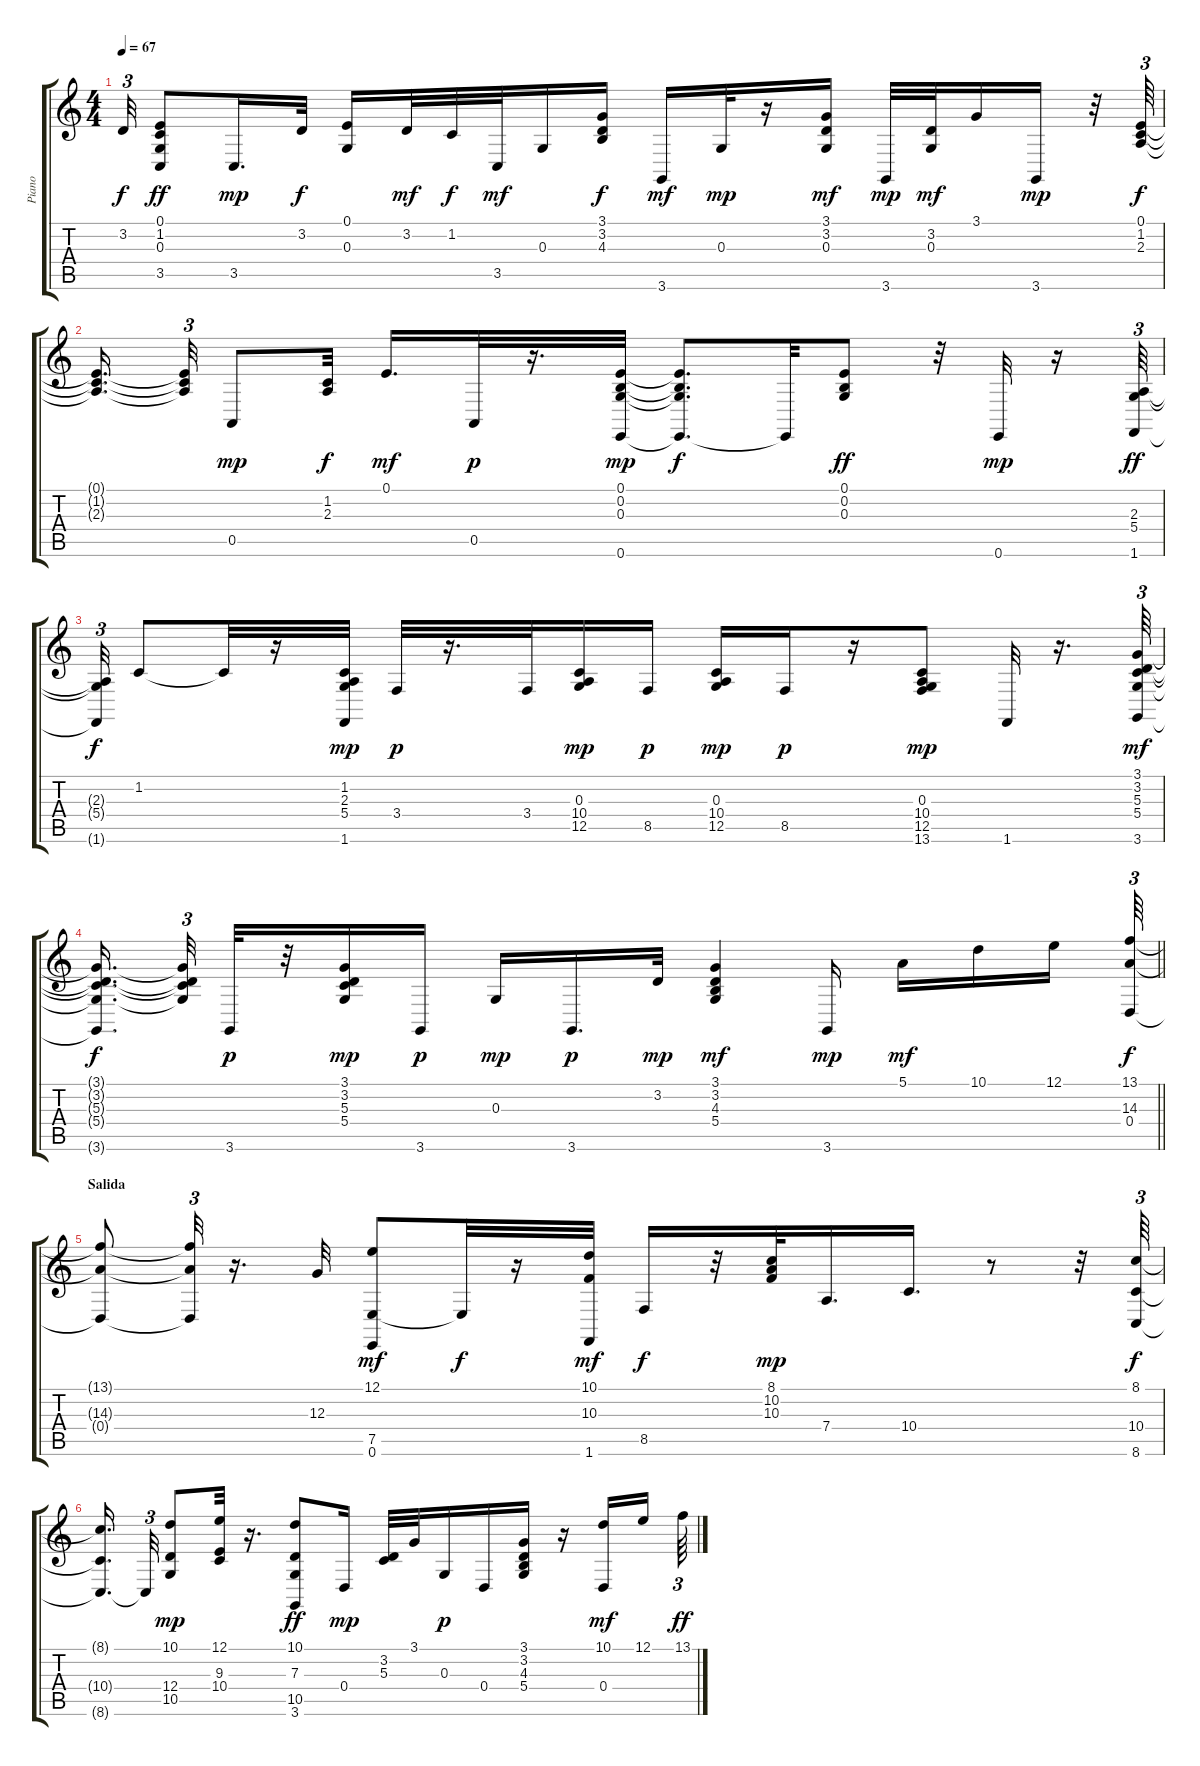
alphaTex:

\track ("Piano" "Piano") {instrument acousticgrandpiano}
\staff {score tabs}
\tuning (E4 B3 G3 D3 A2 E2) {hide}
\ts (4 4)
\tempo 67
\clef g2
\ks c
3.2{t}.32{tu (3 2) dy f} (0.1 1.2 0.3 3.5).8{dy ff} 3.5.16{d dy mp} 3.2.32{dy f} (0.1 0.3).16 3.2.32{dy mf} 1.2.32{dy f} 3.5.32{dy mf} 0.3.16 (3.1 3.2 4.3).16{dy f} 3.6.16{dy mf} 0.3.32{dy mp} r.16 (3.1 3.2 0.3).16{dy mf} 3.6.32{dy mp} (3.2 0.3).32{dy mf} 3.1.16 3.6.16{dy mp} r.32 (0.1 1.2 2.3).64{tu (3 2) dy f} |
(0.1{t} 1.2{t} 2.3{t}).16{d beam splitsecondary} (0.1{t} 1.2{t} 2.3{t}).32{tu (3 2)} 0.5.8{dy mp} (1.2 2.3).32{dy f} 0.1.16{d dy mf} 0.5.32{dy p} r.16{d} (0.1 0.2 0.3 0.6).32{dy mp} (0.1{t} 0.2{t} 0.3{t} 0.6{t}).8{d dy f} 0.6{t}.32 (0.1 0.2 0.3).8{dy ff} r.32 0.6.32{dy mp} r.16 (2.3 5.4 1.6).64{tu (3 2) dy ff} |
(2.3{t} 5.4{t} 1.6{t}).32{tu (3 2) dy f} 1.2.8 1.2{t}.32 r.16 (1.2 2.3 5.4 1.6).32{dy mp} 3.4.32{dy p} r.16{d} 3.4.32 (0.3 10.4 12.5).16{dy mp} 8.5.16{dy p} (0.3 10.4 12.5).16{dy mp} 8.5.16{dy p} r.16 (0.3 10.4 12.5 13.6).8{dy mp} 1.6.32 r.16{d} (3.1 3.2 5.3 5.4 3.6).64{tu (3 2) dy mf} |
\barLineRight lightlight
(3.1{t} 3.2{t} 5.3{t} 5.4{t} 3.6{t}).16{d dy f beam splitsecondary} (3.1{t} 3.2{t} 5.3{t} 5.4{t}).32{tu (3 2)} 3.6.32{dy p} r.32 (3.1 3.2 5.3 5.4).16{dy mp} 3.6.16{dy p} 0.3.16{dy mp} 3.6.16{d dy p} 3.2.32{dy mp} (3.1 3.2 4.3 5.4).4{dy mf} 3.6.16{dy mp} 5.1.16{dy mf} 10.1.16 12.1.16{beam splitsecondary} (13.1 14.3 0.4).64{tu (3 2) dy f} |
\section ("" "Salida")
(13.1{t} 14.3{t} 0.4{t}).8 (13.1{t} 14.3{t} 0.4{t}).32{tu (3 2)} r.16{d} 12.3.32 (12.1 7.5 0.6).8{dy mf} 7.5{t}.32{dy f} r.16 (10.1 10.3 1.6).32{dy mf} 8.5.16{dy f} r.32 (8.1 10.2 10.3).32{dy mp} 7.4.16{d} 10.4.16{d} r.8 r.32 (8.1 10.4 8.6).64{tu (3 2) dy f} |
(8.1{t} 10.4{t} 8.6{t}).16{d beam splitsecondary} 8.6{t}.32{tu (3 2)} (10.1 12.4 10.5).8{dy mp} (12.1 9.3 10.4).32 r.16{d} (10.1 7.3 10.5 3.6).8{dy ff} 0.4.16{dy mp} (3.2 5.3).32 3.1.32 0.3.16{dy p} 0.4.16 (3.1 3.2 4.3 5.4).16 r.16 (10.1 0.4).16{dy mf} 12.1.16{beam splitsecondary} 13.1.64{tu (3 2) dy ff}
